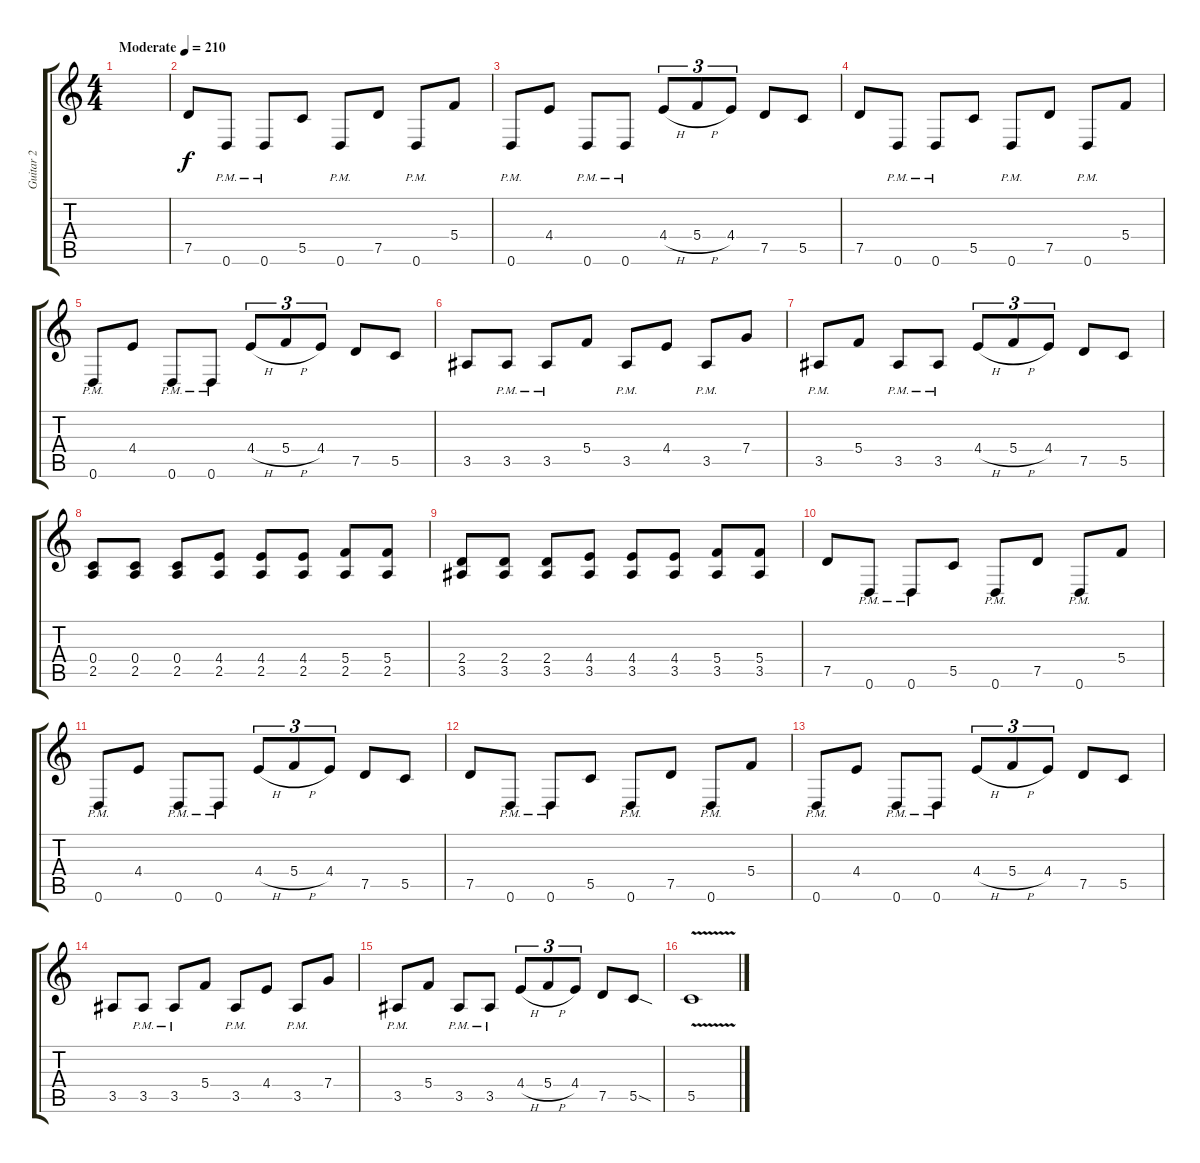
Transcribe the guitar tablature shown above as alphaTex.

\track ("Guitar 2" "Guitar 2") {instrument distortionguitar}
\staff {score tabs}
\tuning (D4 A3 F3 C3 G2 D2) {hide}
\ts (4 4)
\tempo (210 "Moderate")
\clef g2
\ks c
|
7.5.8 0.6{pm}.8 0.6{pm}.8 5.5.8 0.6{pm}.8 7.5.8 0.6{pm}.8 5.4.8 |
0.6{pm}.8 4.4.8 0.6{pm}.8 0.6{pm}.8 4.4{h}.8{tu (3 2)} 5.4{h}.8{tu (3 2)} 4.4.8{tu (3 2)} 7.5.8 5.5.8 |
7.5.8 0.6{pm}.8 0.6{pm}.8 5.5.8 0.6{pm}.8 7.5.8 0.6{pm}.8 5.4.8 |
0.6{pm}.8 4.4.8 0.6{pm}.8 0.6{pm}.8 4.4{h}.8{tu (3 2)} 5.4{h}.8{tu (3 2)} 4.4.8{tu (3 2)} 7.5.8 5.5.8 |
3.5.8 3.5{pm}.8 3.5{pm}.8 5.4.8 3.5{pm}.8 4.4.8 3.5{pm}.8 7.4.8 |
3.5{pm}.8 5.4.8 3.5{pm}.8 3.5{pm}.8 4.4{h}.8{tu (3 2)} 5.4{h}.8{tu (3 2)} 4.4.8{tu (3 2)} 7.5.8 5.5.8 |
(0.4 2.5).8 (0.4 2.5).8 (0.4 2.5).8 (4.4 2.5).8 (4.4 2.5).8 (4.4 2.5).8 (5.4 2.5).8 (5.4 2.5).8 |
(2.4 3.5).8 (2.4 3.5).8 (2.4 3.5).8 (4.4 3.5).8 (4.4 3.5).8 (4.4 3.5).8 (5.4 3.5).8 (5.4 3.5).8 |
7.5.8 0.6{pm}.8 0.6{pm}.8 5.5.8 0.6{pm}.8 7.5.8 0.6{pm}.8 5.4.8 |
0.6{pm}.8 4.4.8 0.6{pm}.8 0.6{pm}.8 4.4{h}.8{tu (3 2)} 5.4{h}.8{tu (3 2)} 4.4.8{tu (3 2)} 7.5.8 5.5.8 |
7.5.8 0.6{pm}.8 0.6{pm}.8 5.5.8 0.6{pm}.8 7.5.8 0.6{pm}.8 5.4.8 |
0.6{pm}.8 4.4.8 0.6{pm}.8 0.6{pm}.8 4.4{h}.8{tu (3 2)} 5.4{h}.8{tu (3 2)} 4.4.8{tu (3 2)} 7.5.8 5.5.8 |
3.5.8 3.5{pm}.8 3.5{pm}.8 5.4.8 3.5{pm}.8 4.4.8 3.5{pm}.8 7.4.8 |
3.5{pm}.8 5.4.8 3.5{pm}.8 3.5{pm}.8 4.4{h}.8{tu (3 2)} 5.4{h}.8{tu (3 2)} 4.4.8{tu (3 2)} 7.5.8 5.5{sod}.8 |
5.5{v}.1
